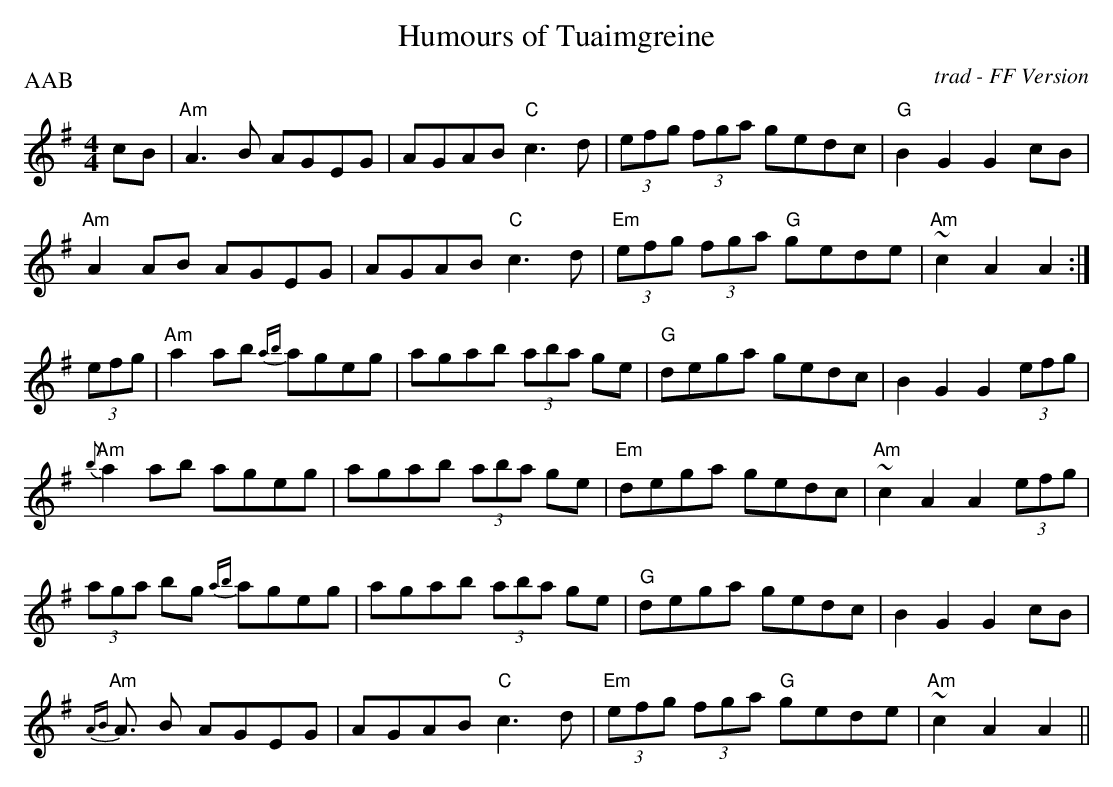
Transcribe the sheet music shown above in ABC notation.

X:1
T: Humours of Tuaimgreine
O: trad - FF Version
M: 4/4
L: 1/8
P: AAB
K: Ador
cB|"Am"A2>B2 AGEG|AGAB "C"c2>d2|(3efg (3fga gedc|"G"B2G2 G2 cB|
   "Am"A2AB       AGEG|AGAB "C"c2>d2|(3"Em"efg (3fga "G"gede|"Am"~c2A2 A2:|
(3efg|"Am"a2ab     {ab}ageg|agab (3aba ge|"G"dega  gedc|     B2G2 G2 (3efg|
      "Am"{b}a2ab      ageg|agab (3aba ge|"Em"dega gedc|"Am"~c2A2 A2 (3efg|
          (3aga bg {ab}ageg|agab (3aba ge|"G"dega gedc|B2G2 G2 cB|
   "Am"{AB}A3/2 B AGEG|AGAB "C"c2>d2|(3"Em"efg (3fga "G"gede|"Am"~c2A2 A2||
